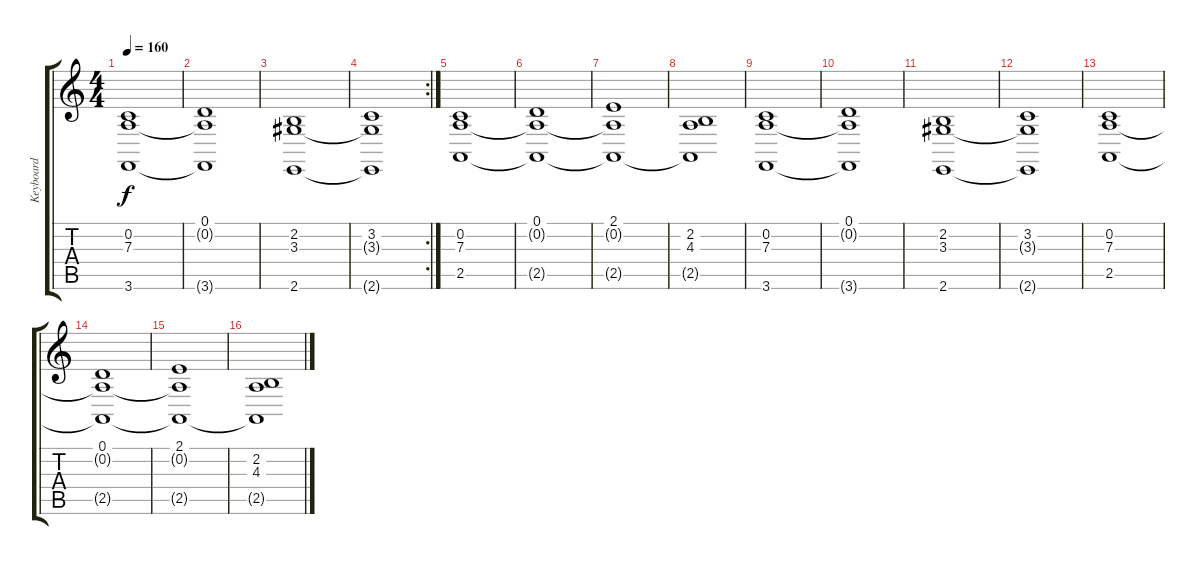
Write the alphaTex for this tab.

\track ("Keyboard" "Keyboard") {instrument stringensemble1}
\staff {score tabs}
\tuning (D4 A3 F3 C3 G2 D2) {hide}
\ts (4 4)
\tempo 160
\clef g2
\ks c
(0.2 7.3 3.6).1{dy f} |
(0.1 0.2{t} 3.6{t}).1 |
(2.2 3.3 2.6).1 |
\rc 2
(3.2 3.3{t} 2.6{t}).1 |
(0.2 7.3 2.5).1 |
(0.1 0.2{t} 2.5{t}).1 |
(2.1 0.2{t} 2.5{t}).1 |
(2.2 4.3 2.5{t}).1 |
(0.2 7.3 3.6).1 |
(0.1 0.2{t} 3.6{t}).1 |
(2.2 3.3 2.6).1 |
(3.2 3.3{t} 2.6{t}).1 |
(0.2 7.3 2.5).1 |
(0.1 0.2{t} 2.5{t}).1 |
(2.1 0.2{t} 2.5{t}).1 |
(2.2 4.3 2.5{t}).1
